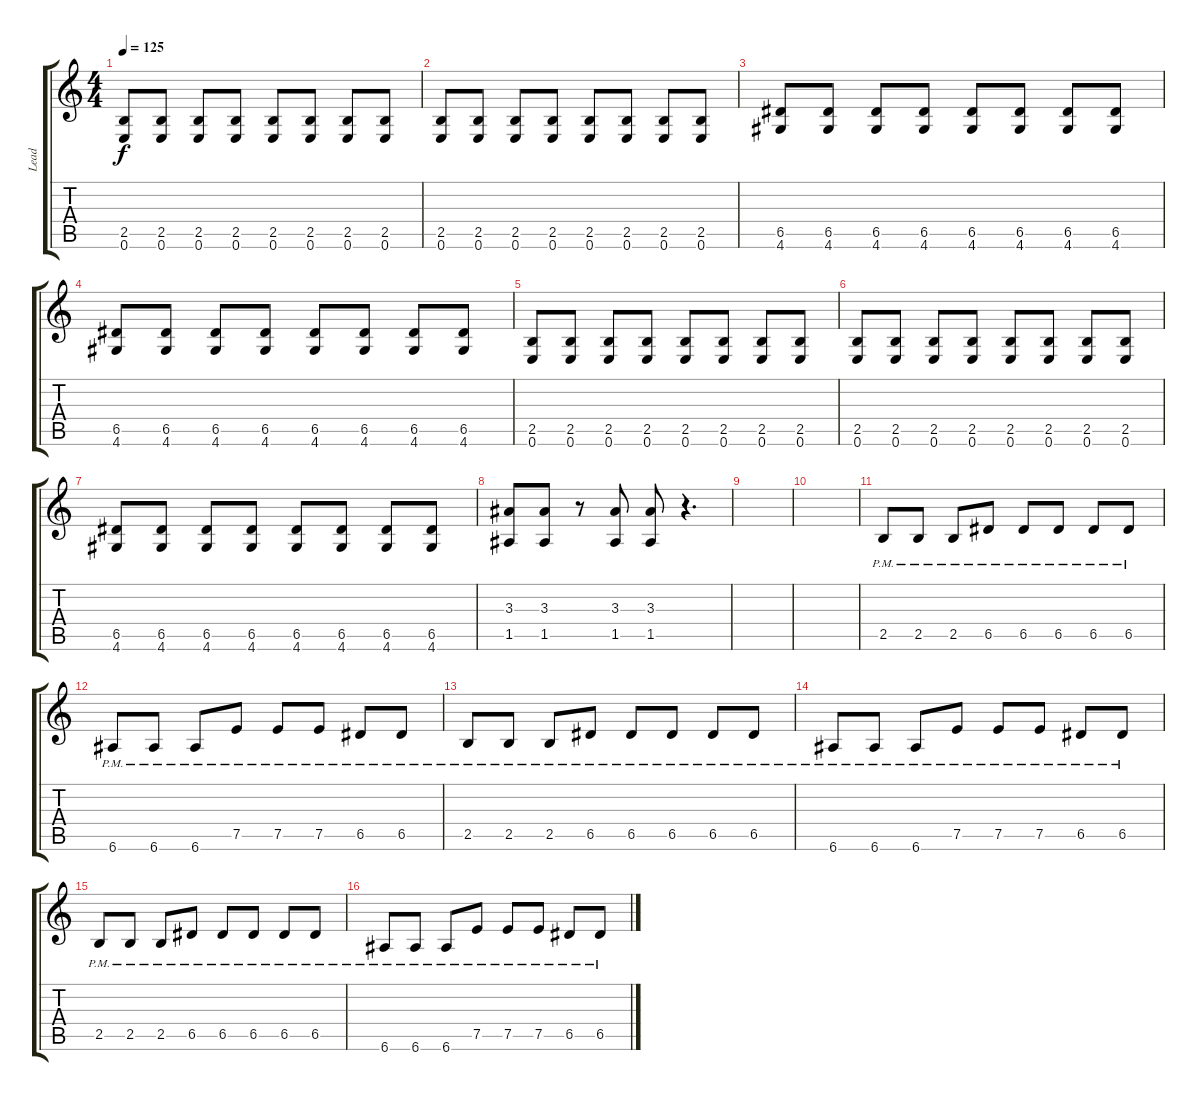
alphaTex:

\track ("Lead" "Lead") {instrument overdrivenguitar}
\staff {score tabs}
\tuning (E4 B3 G3 D3 A2 E2) {hide}
\ts (4 4)
\tempo 125
\clef g2
\ks c
(2.5 0.6).8{dy f} (2.5 0.6).8 (2.5 0.6).8 (2.5 0.6).8 (2.5 0.6).8 (2.5 0.6).8 (2.5 0.6).8 (2.5 0.6).8 |
(2.5 0.6).8 (2.5 0.6).8 (2.5 0.6).8 (2.5 0.6).8 (2.5 0.6).8 (2.5 0.6).8 (2.5 0.6).8 (2.5 0.6).8 |
(6.5 4.6).8 (6.5 4.6).8 (6.5 4.6).8 (6.5 4.6).8 (6.5 4.6).8 (6.5 4.6).8 (6.5 4.6).8 (6.5 4.6).8 |
(6.5 4.6).8 (6.5 4.6).8 (6.5 4.6).8 (6.5 4.6).8 (6.5 4.6).8 (6.5 4.6).8 (6.5 4.6).8 (6.5 4.6).8 |
(2.5 0.6).8 (2.5 0.6).8 (2.5 0.6).8 (2.5 0.6).8 (2.5 0.6).8 (2.5 0.6).8 (2.5 0.6).8 (2.5 0.6).8 |
(2.5 0.6).8 (2.5 0.6).8 (2.5 0.6).8 (2.5 0.6).8 (2.5 0.6).8 (2.5 0.6).8 (2.5 0.6).8 (2.5 0.6).8 |
(6.5 4.6).8 (6.5 4.6).8 (6.5 4.6).8 (6.5 4.6).8 (6.5 4.6).8 (6.5 4.6).8 (6.5 4.6).8 (6.5 4.6).8 |
(3.3 1.5).8 (3.3 1.5).8 r.8 (3.3 1.5).8 (3.3 1.5).8 r.4{d} |
|
|
2.5{pm}.8 2.5{pm}.8 2.5{pm}.8 6.5{pm}.8 6.5{pm}.8 6.5{pm}.8 6.5{pm}.8 6.5{pm}.8 |
6.6{pm}.8 6.6{pm}.8 6.6{pm}.8 7.5{pm}.8 7.5{pm}.8 7.5{pm}.8 6.5{pm}.8 6.5{pm}.8 |
2.5{pm}.8 2.5{pm}.8 2.5{pm}.8 6.5{pm}.8 6.5{pm}.8 6.5{pm}.8 6.5{pm}.8 6.5{pm}.8 |
6.6{pm}.8 6.6{pm}.8 6.6{pm}.8 7.5{pm}.8 7.5{pm}.8 7.5{pm}.8 6.5{pm}.8 6.5{pm}.8 |
2.5{pm}.8 2.5{pm}.8 2.5{pm}.8 6.5{pm}.8 6.5{pm}.8 6.5{pm}.8 6.5{pm}.8 6.5{pm}.8 |
6.6{pm}.8 6.6{pm}.8 6.6{pm}.8 7.5{pm}.8 7.5{pm}.8 7.5{pm}.8 6.5{pm}.8 6.5{pm}.8
